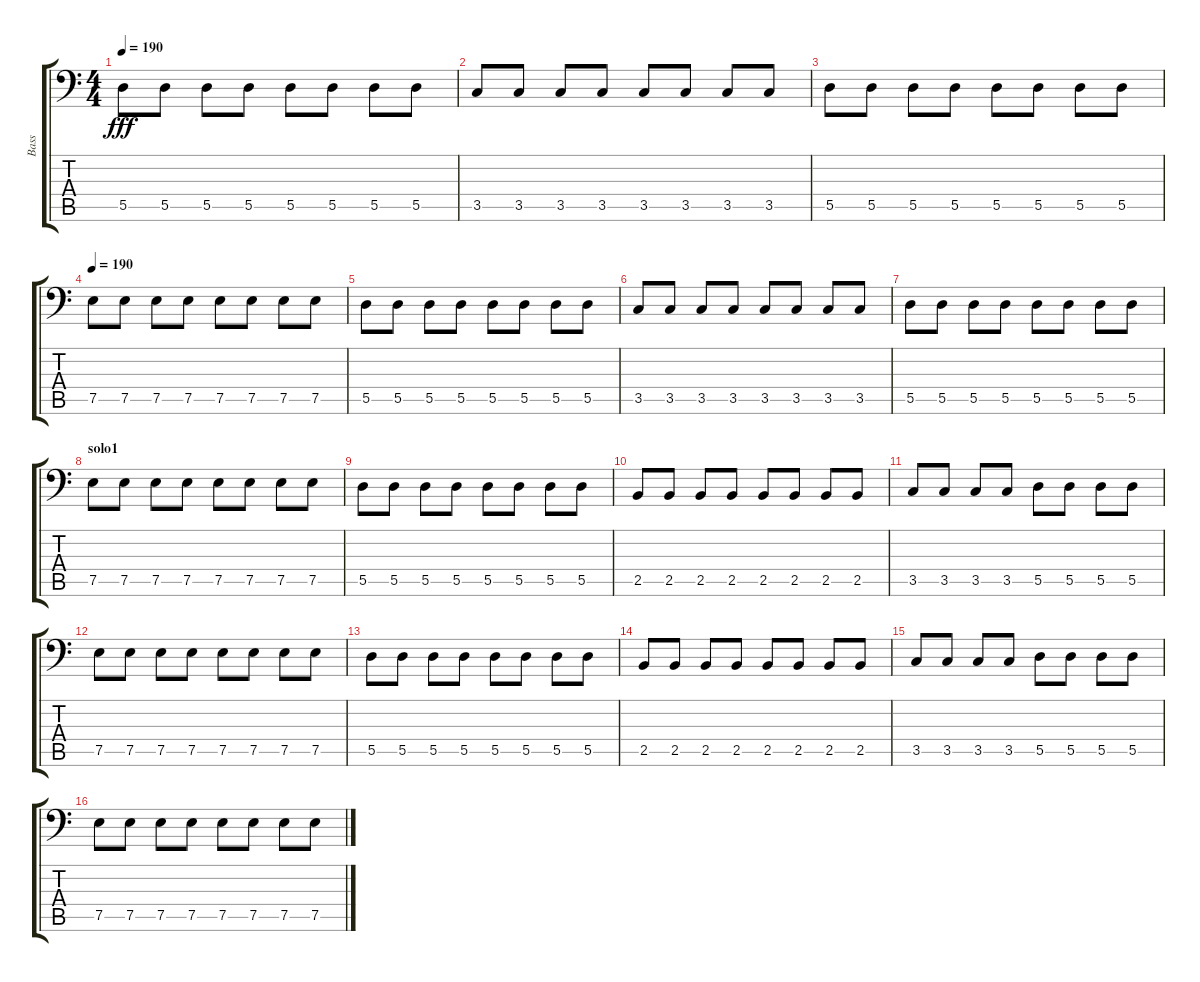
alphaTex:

\track ("Bass" "Bass") {instrument electricbassfinger}
\staff {score tabs}
\tuning (E3 B2 G2 D2 A1 E1) {hide}
\ts (4 4)
\tempo 190
\clef f4
\ks c
5.5.8{dy fff} 5.5.8 5.5.8 5.5.8 5.5.8 5.5.8 5.5.8 5.5.8 |
3.5.8 3.5.8 3.5.8 3.5.8 3.5.8 3.5.8 3.5.8 3.5.8 |
5.5.8 5.5.8 5.5.8 5.5.8 5.5.8 5.5.8 5.5.8 5.5.8 |
\tempo 190
7.5.8 7.5.8 7.5.8 7.5.8 7.5.8 7.5.8 7.5.8 7.5.8 |
5.5.8 5.5.8 5.5.8 5.5.8 5.5.8 5.5.8 5.5.8 5.5.8 |
3.5.8 3.5.8 3.5.8 3.5.8 3.5.8 3.5.8 3.5.8 3.5.8 |
5.5.8 5.5.8 5.5.8 5.5.8 5.5.8 5.5.8 5.5.8 5.5.8 |
\section ("" "solo1")
7.5.8 7.5.8 7.5.8 7.5.8 7.5.8 7.5.8 7.5.8 7.5.8 |
5.5.8 5.5.8 5.5.8 5.5.8 5.5.8 5.5.8 5.5.8 5.5.8 |
2.5.8 2.5.8 2.5.8 2.5.8 2.5.8 2.5.8 2.5.8 2.5.8 |
3.5.8 3.5.8 3.5.8 3.5.8 5.5.8 5.5.8 5.5.8 5.5.8 |
7.5.8 7.5.8 7.5.8 7.5.8 7.5.8 7.5.8 7.5.8 7.5.8 |
5.5.8 5.5.8 5.5.8 5.5.8 5.5.8 5.5.8 5.5.8 5.5.8 |
2.5.8 2.5.8 2.5.8 2.5.8 2.5.8 2.5.8 2.5.8 2.5.8 |
3.5.8 3.5.8 3.5.8 3.5.8 5.5.8 5.5.8 5.5.8 5.5.8 |
7.5.8 7.5.8 7.5.8 7.5.8 7.5.8 7.5.8 7.5.8 7.5.8
